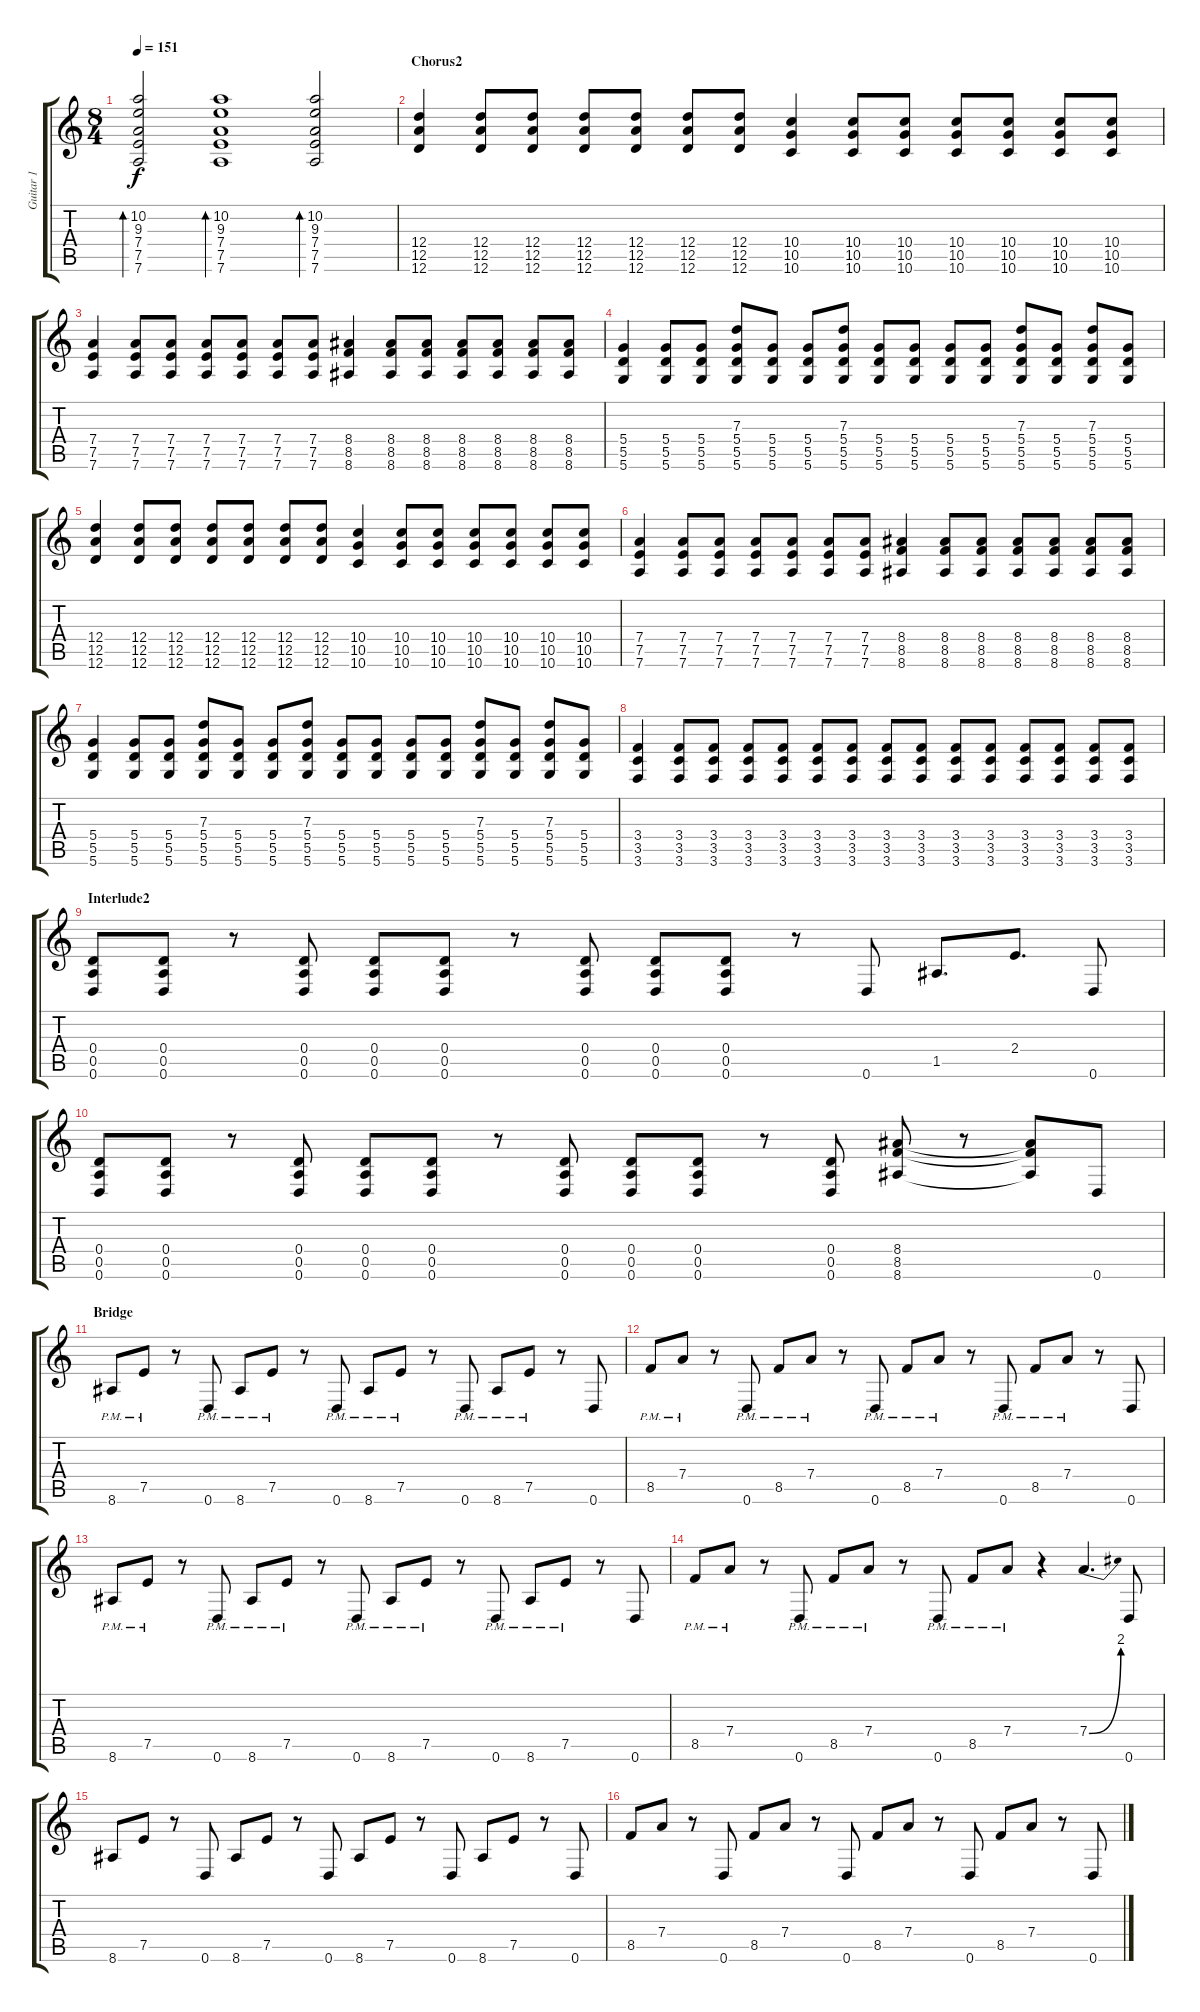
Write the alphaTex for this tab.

\track ("Guitar 1" "Guitar 1") {instrument electricguitarmuted}
\staff {score tabs}
\tuning (E4 B3 G3 D3 A2 D2) {hide}
\ts (8 4)
\tempo 151
\clef g2
\ks c
(10.2 9.3 7.4 7.5 7.6).2{bd 60 dy f} (10.2 9.3 7.4 7.5 7.6).1{bd 60} (10.2 9.3 7.4 7.5 7.6).2{bd 60} |
\section ("" "Chorus2")
(12.4 12.5 12.6).4{instrument overdrivenguitar} (12.4 12.5 12.6).8 (12.4 12.5 12.6).8 (12.4 12.5 12.6).8 (12.4 12.5 12.6).8 (12.4 12.5 12.6).8 (12.4 12.5 12.6).8 (10.4 10.5 10.6).4 (10.4 10.5 10.6).8 (10.4 10.5 10.6).8 (10.4 10.5 10.6).8 (10.4 10.5 10.6).8 (10.4 10.5 10.6).8 (10.4 10.5 10.6).8 |
(7.4 7.5 7.6).4{instrument overdrivenguitar} (7.4 7.5 7.6).8 (7.4 7.5 7.6).8 (7.4 7.5 7.6).8 (7.4 7.5 7.6).8 (7.4 7.5 7.6).8 (7.4 7.5 7.6).8 (8.4 8.5 8.6).4 (8.4 8.5 8.6).8 (8.4 8.5 8.6).8 (8.4 8.5 8.6).8 (8.4 8.5 8.6).8 (8.4 8.5 8.6).8 (8.4 8.5 8.6).8 |
(5.4 5.5 5.6).4{instrument overdrivenguitar} (5.4 5.5 5.6).8 (5.4 5.5 5.6).8 (7.3 5.4 5.5 5.6).8 (5.4 5.5 5.6).8 (5.4 5.5 5.6).8 (7.3 5.4 5.5 5.6).8 (5.4 5.5 5.6).8 (5.4 5.5 5.6).8 (5.4 5.5 5.6).8 (5.4 5.5 5.6).8 (7.3 5.4 5.5 5.6).8 (5.4 5.5 5.6).8 (7.3 5.4 5.5 5.6).8 (5.4 5.5 5.6).8 |
(12.4 12.5 12.6).4{instrument overdrivenguitar} (12.4 12.5 12.6).8 (12.4 12.5 12.6).8 (12.4 12.5 12.6).8 (12.4 12.5 12.6).8 (12.4 12.5 12.6).8 (12.4 12.5 12.6).8 (10.4 10.5 10.6).4 (10.4 10.5 10.6).8 (10.4 10.5 10.6).8 (10.4 10.5 10.6).8 (10.4 10.5 10.6).8 (10.4 10.5 10.6).8 (10.4 10.5 10.6).8 |
(7.4 7.5 7.6).4{instrument overdrivenguitar} (7.4 7.5 7.6).8 (7.4 7.5 7.6).8 (7.4 7.5 7.6).8 (7.4 7.5 7.6).8 (7.4 7.5 7.6).8 (7.4 7.5 7.6).8 (8.4 8.5 8.6).4 (8.4 8.5 8.6).8 (8.4 8.5 8.6).8 (8.4 8.5 8.6).8 (8.4 8.5 8.6).8 (8.4 8.5 8.6).8 (8.4 8.5 8.6).8 |
(5.4 5.5 5.6).4{instrument overdrivenguitar} (5.4 5.5 5.6).8 (5.4 5.5 5.6).8 (7.3 5.4 5.5 5.6).8 (5.4 5.5 5.6).8 (5.4 5.5 5.6).8 (7.3 5.4 5.5 5.6).8 (5.4 5.5 5.6).8 (5.4 5.5 5.6).8 (5.4 5.5 5.6).8 (5.4 5.5 5.6).8 (7.3 5.4 5.5 5.6).8 (5.4 5.5 5.6).8 (7.3 5.4 5.5 5.6).8 (5.4 5.5 5.6).8 |
(3.4 3.5 3.6).4{instrument overdrivenguitar} (3.4 3.5 3.6).8 (3.4 3.5 3.6).8 (3.4 3.5 3.6).8 (3.4 3.5 3.6).8 (3.4 3.5 3.6).8 (3.4 3.5 3.6).8 (3.4 3.5 3.6).8 (3.4 3.5 3.6).8 (3.4 3.5 3.6).8 (3.4 3.5 3.6).8 (3.4 3.5 3.6).8 (3.4 3.5 3.6).8 (3.4 3.5 3.6).8 (3.4 3.5 3.6).8 |
\section ("" "Interlude2")
(0.4 0.5 0.6).8 (0.4 0.5 0.6).8 r.8 (0.4 0.5 0.6).8 (0.4 0.5 0.6).8 (0.4 0.5 0.6).8 r.8 (0.4 0.5 0.6).8 (0.4 0.5 0.6).8 (0.4 0.5 0.6).8 r.8 0.6.8 1.5.8{d} 2.4.8{d} 0.6.8 |
(0.4 0.5 0.6).8 (0.4 0.5 0.6).8 r.8 (0.4 0.5 0.6).8 (0.4 0.5 0.6).8 (0.4 0.5 0.6).8 r.8 (0.4 0.5 0.6).8 (0.4 0.5 0.6).8 (0.4 0.5 0.6).8 r.8 (0.4 0.5 0.6).8 (8.4 8.5 8.6).8 r.8 (8.4{t} 8.5{t} 8.6{t}).8 0.6.8{instrument overdrivenguitar} |
\section ("" "Bridge")
8.6{pm}.8 7.5{pm}.8 r.8 0.6{pm}.8 8.6{pm}.8 7.5{pm}.8 r.8 0.6{pm}.8 8.6{pm}.8 7.5{pm}.8 r.8 0.6{pm}.8 8.6{pm}.8 7.5{pm}.8 r.8 0.6.8 |
8.5{pm}.8 7.4{pm}.8 r.8 0.6{pm}.8 8.5{pm}.8 7.4{pm}.8 r.8 0.6{pm}.8 8.5{pm}.8 7.4{pm}.8 r.8 0.6{pm}.8 8.5{pm}.8 7.4{pm}.8 r.8 0.6.8 |
8.6{pm}.8 7.5{pm}.8 r.8 0.6{pm}.8 8.6{pm}.8 7.5{pm}.8 r.8 0.6{pm}.8 8.6{pm}.8 7.5{pm}.8 r.8 0.6{pm}.8 8.6{pm}.8 7.5{pm}.8 r.8 0.6.8 |
8.5{pm}.8 7.4{pm}.8 r.8 0.6{pm}.8 8.5{pm}.8 7.4{pm}.8 r.8 0.6{pm}.8 8.5{pm}.8 7.4{pm}.8 r.4 7.4{be (bend 0 0 60 8)}.4{d instrument guitarharmonics} 0.6.8{instrument overdrivenguitar} |
8.6.8 7.5.8 r.8 0.6.8 8.6.8 7.5.8 r.8 0.6.8 8.6.8 7.5.8 r.8 0.6.8 8.6.8 7.5.8 r.8 0.6.8 |
8.5.8 7.4.8 r.8 0.6.8 8.5.8 7.4.8 r.8 0.6.8 8.5.8 7.4.8 r.8 0.6.8 8.5.8 7.4.8 r.8 0.6.8
